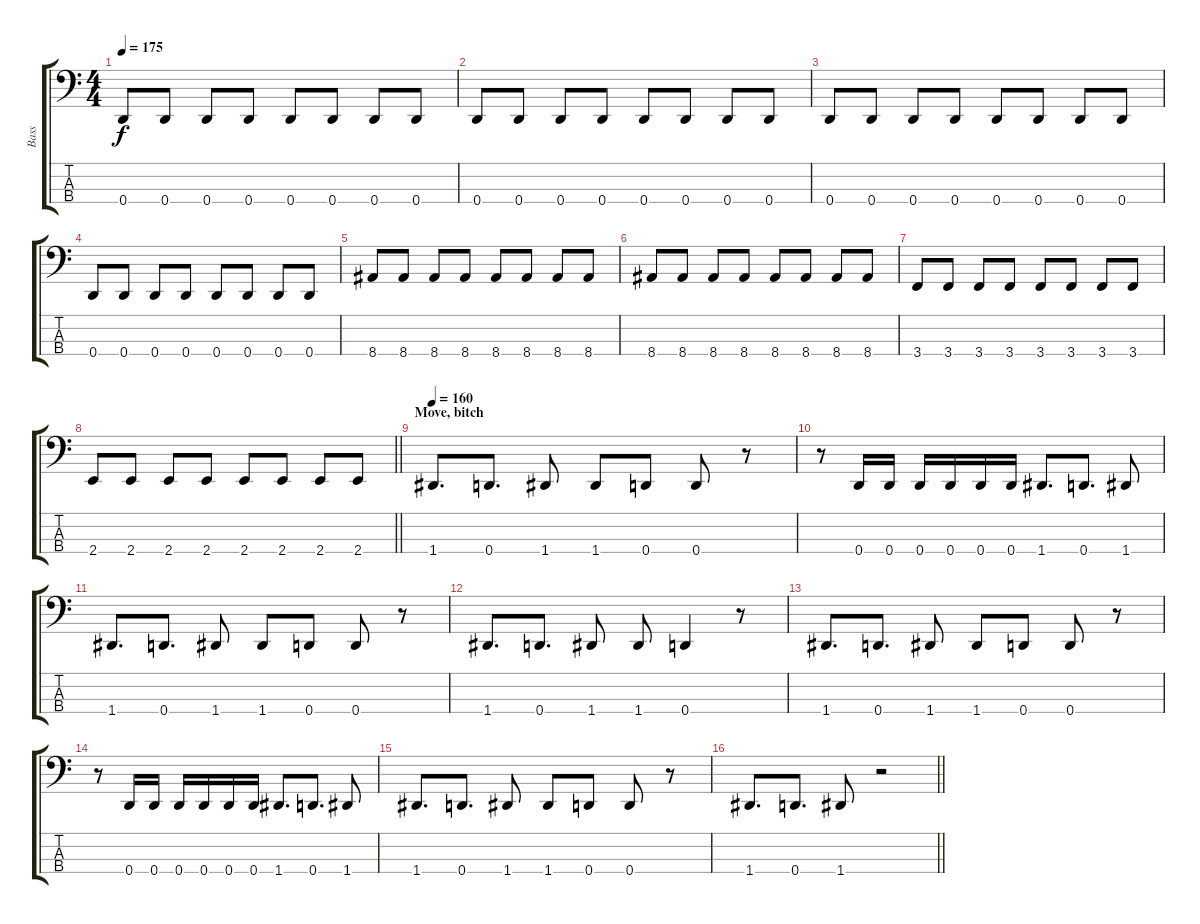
\track ("Bass" "Bass") {instrument electricbasspick}
\staff {score tabs}
\tuning (G2 D2 A1 D1) {hide}
\ts (4 4)
\tempo 175
\clef f4
\ks c
0.4.8{dy f} 0.4.8 0.4.8 0.4.8 0.4.8 0.4.8 0.4.8 0.4.8 |
0.4.8 0.4.8 0.4.8 0.4.8 0.4.8 0.4.8 0.4.8 0.4.8 |
0.4.8 0.4.8 0.4.8 0.4.8 0.4.8 0.4.8 0.4.8 0.4.8 |
0.4.8 0.4.8 0.4.8 0.4.8 0.4.8 0.4.8 0.4.8 0.4.8 |
8.4.8 8.4.8 8.4.8 8.4.8 8.4.8 8.4.8 8.4.8 8.4.8 |
8.4.8 8.4.8 8.4.8 8.4.8 8.4.8 8.4.8 8.4.8 8.4.8 |
3.4.8 3.4.8 3.4.8 3.4.8 3.4.8 3.4.8 3.4.8 3.4.8 |
\barLineRight lightlight
2.4.8 2.4.8 2.4.8 2.4.8 2.4.8 2.4.8 2.4.8 2.4.8 |
\section ("" "Move, bitch")
\tempo 160
1.4.8{d} 0.4.8{d} 1.4.8 1.4.8 0.4.8 0.4.8 r.8 |
r.8 0.4.16 0.4.16 0.4.16 0.4.16 0.4.16 0.4.16 1.4.8{d} 0.4.8{d} 1.4.8 |
1.4.8{d} 0.4.8{d} 1.4.8 1.4.8 0.4.8 0.4.8 r.8 |
1.4.8{d} 0.4.8{d} 1.4.8 1.4.8 0.4.4 r.8 |
1.4.8{d} 0.4.8{d} 1.4.8 1.4.8 0.4.8 0.4.8 r.8 |
r.8 0.4.16 0.4.16 0.4.16 0.4.16 0.4.16 0.4.16 1.4.8{d} 0.4.8{d} 1.4.8 |
1.4.8{d} 0.4.8{d} 1.4.8 1.4.8 0.4.8 0.4.8 r.8 |
\barLineRight lightlight
1.4.8{d} 0.4.8{d} 1.4.8 r.2
